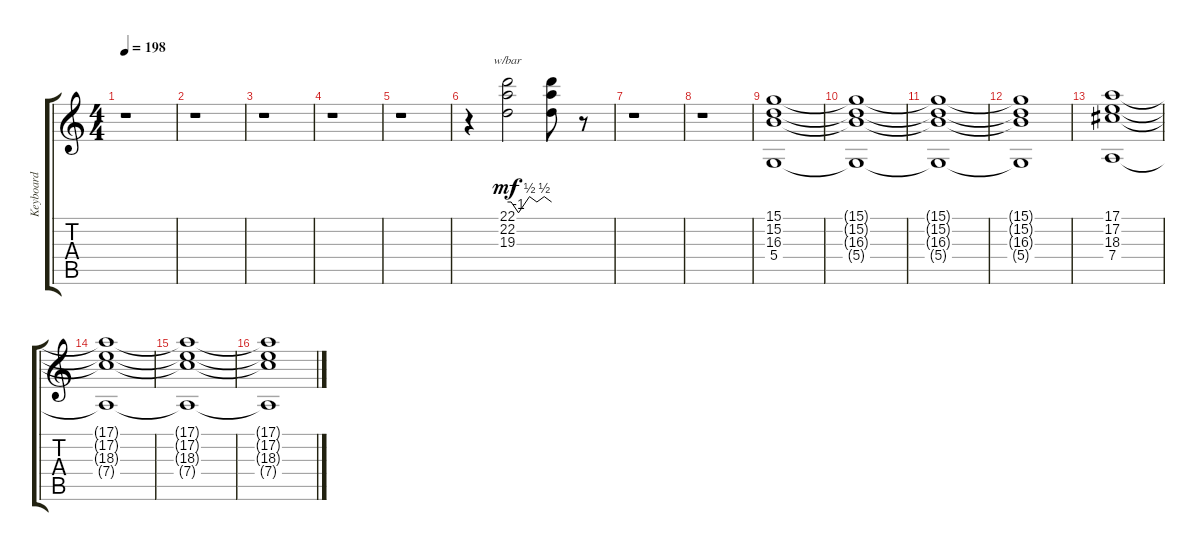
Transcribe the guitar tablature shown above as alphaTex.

\track ("Keyboard" "Keyboard") {instrument rockorgan}
\staff {score tabs}
\tuning (E4 B3 G3 D3 A2 E2) {hide}
\ts (4 4)
\tempo 198
\clef g2
\ks c
r.1{dy mf} |
r.1 |
r.1 |
r.1 |
r.1 |
r.4 (22.1 22.2 19.3).2{tbe (custom default 0 0 5 0 15 -4 30 2 40 0 50 2 60 0)} (22.1{t} 22.2{t} 19.3{t}).8 r.8 |
r.1 |
r.1 |
(15.1 15.2 16.3 5.4).1 |
(15.1{t} 15.2{t} 16.3{t} 5.4{t}).1 |
(15.1{t} 15.2{t} 16.3{t} 5.4{t}).1 |
(15.1{t} 15.2{t} 16.3{t} 5.4{t}).1 |
(17.1 17.2 18.3 7.4).1 |
(17.1{t} 17.2{t} 18.3{t} 7.4{t}).1 |
(17.1{t} 17.2{t} 18.3{t} 7.4{t}).1 |
(17.1{t} 17.2{t} 18.3{t} 7.4{t}).1
